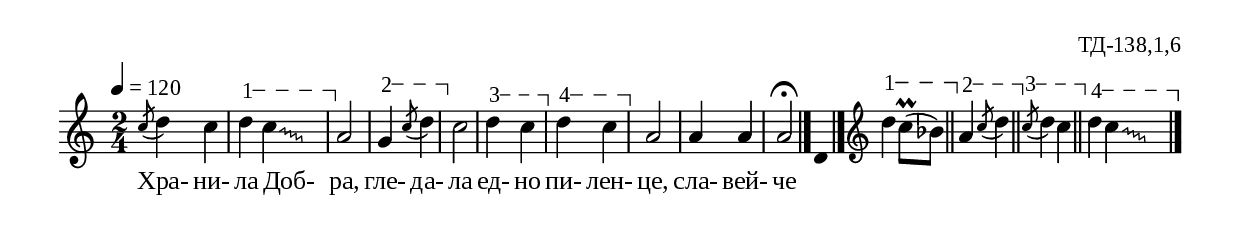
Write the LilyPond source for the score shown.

%{
TD_138_1_06
%}

\include "td-preamble.ly"

\score {
\relative c'' {
 \tempo 4 = 120
  \time 2/4
\acciaccatura c8 d4 c4 | 
\varA
\override Glissando #'style = #'zigzag
\set Score.measureLength = #(ly:make-moment 3 4)
d\startTextSpan \noteFi c\glissando \hideNotes g\stopTextSpan \unHideNotes | 
\set Score.measureLength = #(ly:make-moment 2 4)
a2 | 
\varB
g4\startTextSpan \acciaccatura c8 d4\stopTextSpan | 
c2 | 
\varC
d4\startTextSpan c\stopTextSpan | 
\varD
d\startTextSpan c\stopTextSpan | 
a2 | a4 a | a2\fermata 
 \bar "|." 
 s4 \fixB d,4 \fixC
\bar "|."
\endm
\varA
d'4\startTextSpan c8\prall([ bes\stopTextSpan]) \bar "||"
\varB
a4\startTextSpan \acciaccatura c8 d4\stopTextSpan \bar "||"
\varC
\acciaccatura c8\startTextSpan d4 c\stopTextSpan \bar "||"
\varD
\set Score.measureLength = #(ly:make-moment 3 4)
d4\startTextSpan \noteFi c\glissando \hideNotes g\stopTextSpan \unHideNotes
\bar "|."
}
\addlyrics { Хра- ни- ла Доб- " " ра, гле- да- ла ед- но пи- лен- це, сла- вей- че }
%
\layout {
  indent = #0
  line-width = 190\mm
  ragged-right=##f
}
%
\midi { 
	\context {
		\Score
		tempoWholesPerMinute = #(ly:make-moment 120 4)
		}
	}
}
%
\header{
  opus = "ТД-138,1,6"
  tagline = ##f
}


